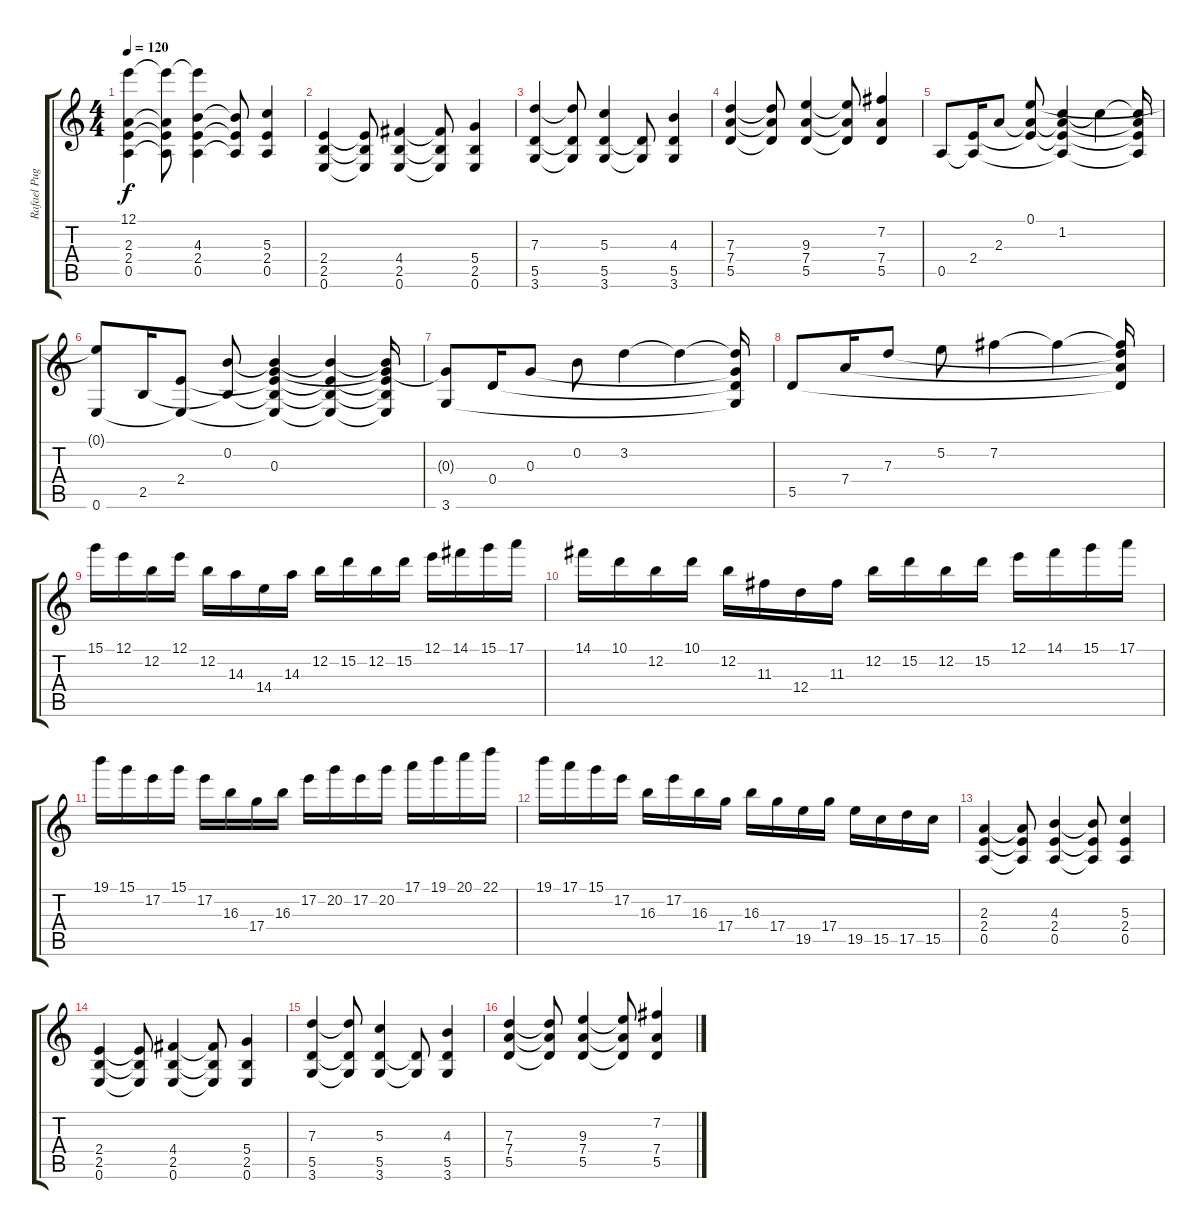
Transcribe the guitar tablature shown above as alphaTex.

\track ("Rafael Pugliesi" "Rafael Pug") {instrument overdrivenguitar}
\staff {score tabs}
\tuning (E4 B3 G3 D3 A2 E2) {hide}
\ts (4 4)
\tempo 120
\clef g2
\ks c
(12.1{t} 2.3 2.4 0.5).4{dy f volume 7} (12.1{t} 2.3{t} 2.4{t} 0.5{t}).8 (12.1{t} 4.3 2.4 0.5).4 (4.3{t} 2.4{t} 0.5{t}).8 (5.3 2.4 0.5).4 |
(2.4 2.5 0.6).4 (2.4{t} 2.5{t} 0.6{t}).8 (4.4 2.5 0.6).4 (4.4{t} 2.5{t} 0.6{t}).8 (5.4 2.5 0.6).4 |
(7.3 5.5 3.6).4 (7.3{t} 5.5{t} 3.6{t}).8 (5.3 5.5 3.6).4 (5.5{t} 3.6{t}).8 (4.3 5.5 3.6).4 |
(7.3 7.4 5.5).4 (7.3{t} 7.4{t} 5.5{t}).8 (9.3 7.4 5.5).4 (9.3{t} 7.4{t} 5.5{t}).8 (7.2 7.4 5.5).4 |
0.5.8 (2.4 0.5{t}).16 2.3.8 (0.1 2.3{t} 2.4{t}).8 (1.2 2.3{t} 2.4{t} 0.5{t}).4 1.2{t}.4 (1.2{t} 2.3{t} 2.4{t} 0.5{t}).16 |
(0.1{t} 0.6).8 2.5.16 (2.4 0.6{t}).8 (0.2 2.5{t}).8 (0.2{t} 0.3 2.4{t} 2.5{t} 0.6{t}).4 (0.2{t} 2.4{t} 2.5{t} 0.6{t}).4 (0.2{t} 0.3{t} 2.4{t} 2.5{t} 0.6{t}).16 |
(0.3{t} 3.6).8 0.4.16 0.3.8 0.2.8 3.2.4 3.2{t}.4 (3.2{t} 0.3{t} 0.4{t} 3.6{t}).16 |
5.5.8 7.4.16 7.3.8 5.2.8 7.2.4 7.2{t}.4 (7.2{t} 7.3{t} 7.4{t} 5.5{t}).16 |
15.1.16{volume 11} 12.1.16 12.2.16 12.1.16 12.2.16 14.3.16 14.4.16 14.3.16 12.2.16 15.2.16 12.2.16 15.2.16 12.1.16 14.1.16 15.1.16 17.1.16 |
14.1.16 10.1.16 12.2.16 10.1.16 12.2.16 11.3.16 12.4.16 11.3.16 12.2.16 15.2.16 12.2.16 15.2.16 12.1.16 14.1.16 15.1.16 17.1.16 |
19.1.16 15.1.16 17.2.16 15.1.16 17.2.16 16.3.16 17.4.16 16.3.16 17.2.16 20.2.16 17.2.16 20.2.16 17.1.16 19.1.16 20.1.16 22.1.16 |
19.1.16 17.1.16 15.1.16 17.2.16 16.3.16 17.2.16 16.3.16 17.4.16 16.3.16 17.4.16 19.5.16 17.4.16 19.5.16 15.5.16 17.5.16 15.5.16 |
(2.3 2.4 0.5).4{volume 8} (2.3{t} 2.4{t} 0.5{t}).8 (4.3 2.4 0.5).4 (4.3{t} 2.4{t} 0.5{t}).8 (5.3 2.4 0.5).4 |
(2.4 2.5 0.6).4 (2.4{t} 2.5{t} 0.6{t}).8 (4.4 2.5 0.6).4 (4.4{t} 2.5{t} 0.6{t}).8 (5.4 2.5 0.6).4 |
(7.3 5.5 3.6).4 (7.3{t} 5.5{t} 3.6{t}).8 (5.3 5.5 3.6).4 (5.5{t} 3.6{t}).8 (4.3 5.5 3.6).4 |
(7.3 7.4 5.5).4 (7.3{t} 7.4{t} 5.5{t}).8 (9.3 7.4 5.5).4 (9.3{t} 7.4{t} 5.5{t}).8 (7.2 7.4 5.5).4
